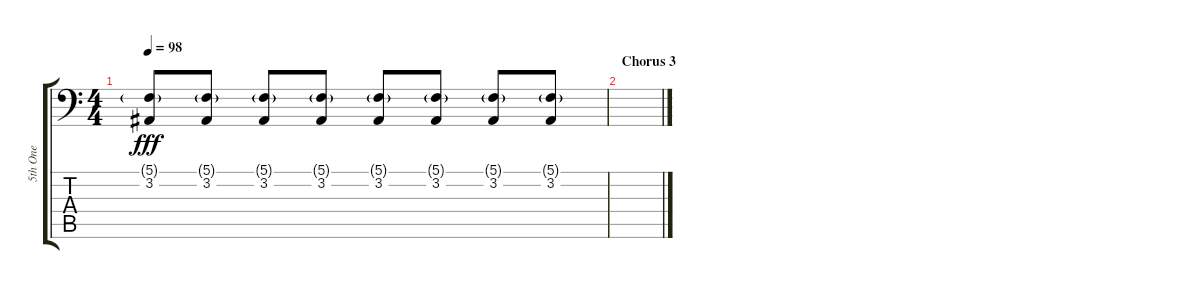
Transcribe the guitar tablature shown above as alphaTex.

\track ("5th One" "5th One") {instrument cello}
\staff {score tabs}
\tuning (C3 G2 D2 A1 E1 B0) {hide}
\ts (4 4)
\tempo 98
\clef f4
\ks c
(5.1{g} 3.2).8{dy fff} (5.1{g} 3.2).8 (5.1{g} 3.2).8 (5.1{g} 3.2).8 (5.1{g} 3.2).8 (5.1{g} 3.2).8 (5.1{g} 3.2).8 (5.1{g} 3.2).8 |
\section ("" "Chorus 3")
